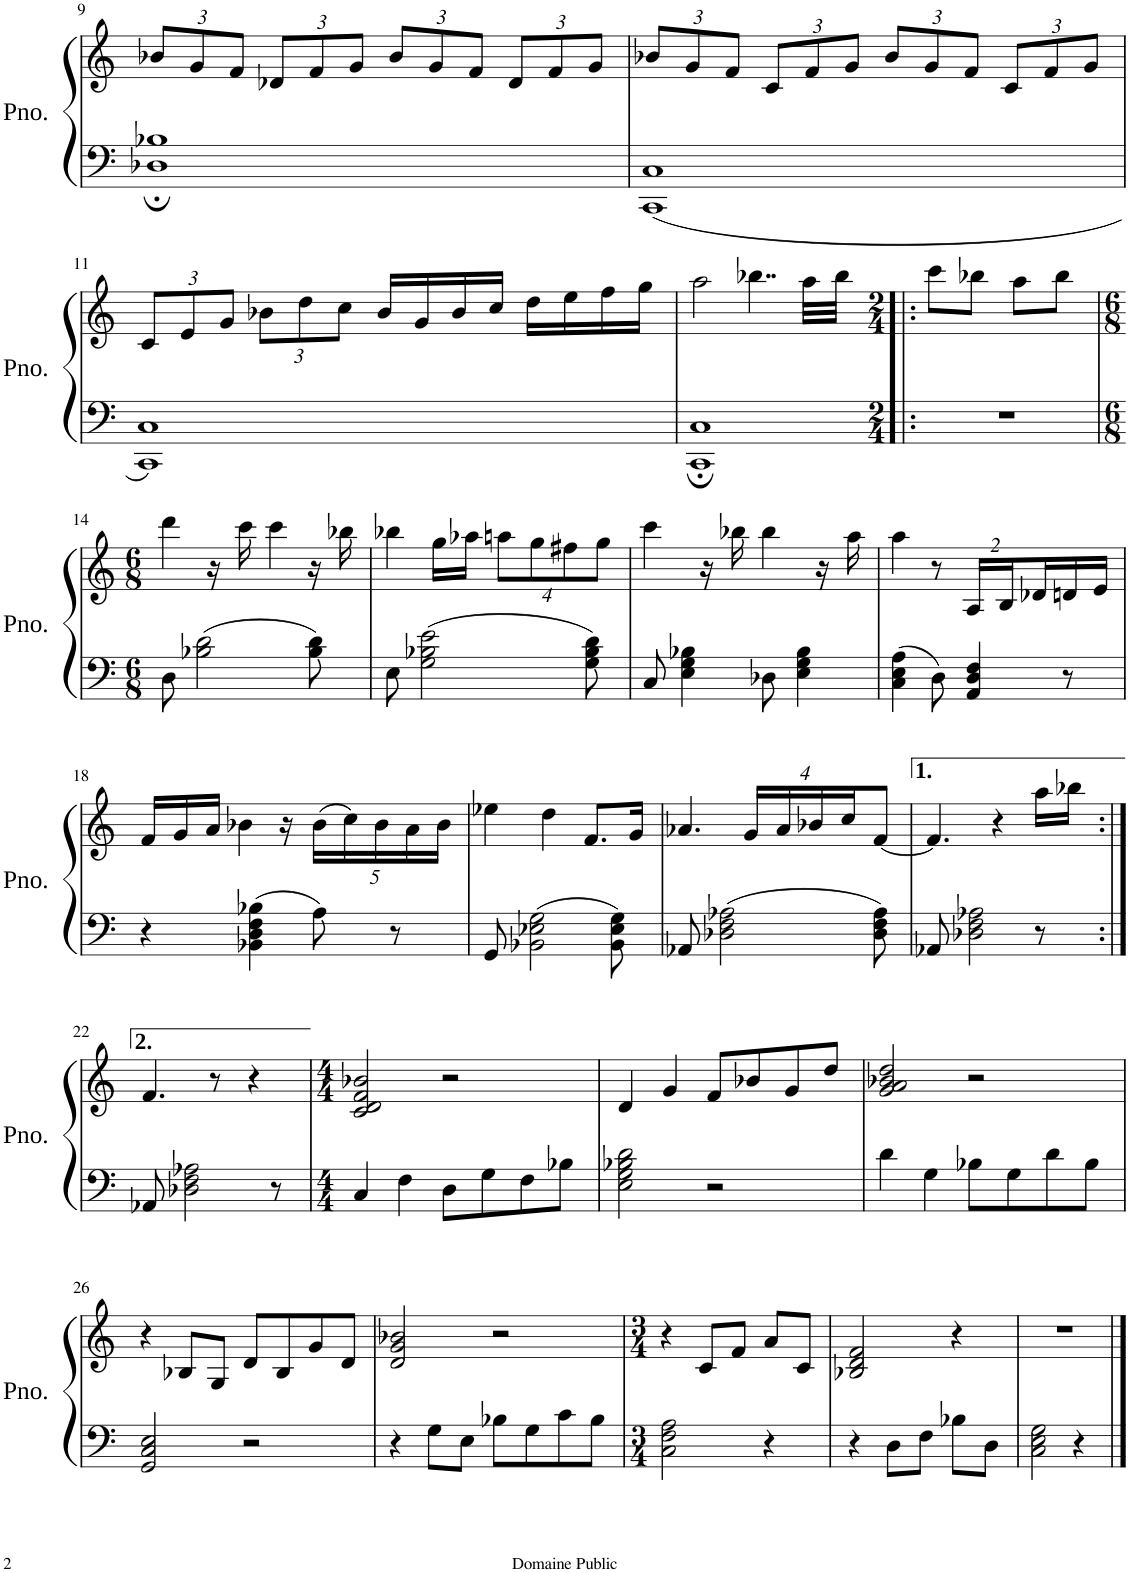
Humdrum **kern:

**kern	**kern
*part1	*part1
*staff2	*staff1
*I"Piano	*
*I'Pno.	*
!!LO:PB:g=z
*clefF4	*clefG2
*k[]	*k[]
*M4/4	*M4/4
*	*Xbrackettup
=9	=9
1D-X; 1B-X;	12b-X/L
.	12g/
.	12f/J
.	12d-X/L
.	12f/
.	12g/J
.	12b-/L
.	12g/
.	12f/J
.	12d-/L
.	12f/
.	12g/J
=10	=10
1CC 1C	12b-X/L
.	12g/
.	12f/J
.	12c/L
.	12f/
.	12g/J
.	12b-/L
.	12g/
.	12f/J
.	12c/L
.	12f/
.	12g/J
!!LO:LB:g=z
=11	=11
1CC 1C	12c/L
.	12e/
.	12g/J
.	12b-X\L
.	12dd\
.	12cc\J
.	16b-/LL
.	16g/
.	16b-/
.	16cc/JJ
.	16dd\LL
.	16ee\
.	16ff\
.	16gg\JJ
=12	=12
1CC; 1C;	2aa\
.	4..bb-X\
.	32aa\LLL
.	32bb-\JJJ
=13!|:	=13!|:
*M2/4	*M2/4
2r	8ccc\L
.	8bb-X\J
.	8aa\L
.	8bb-\J
!!LO:LB:g=z
=14	=14
*M6/8	*M6/8
8D\	4ddd\
2B-X\ 2d\	.
.	16r
.	16ccc\
.	4ccc\
8B-\ 8d\	16r
.	16bb-X\
=15	=15
8E\	4bb-X\
2G\ 2B-X\ 2e\	.
.	16gg\LL
.	16aa-X\JJ
.	32%3aan\L
.	32%3gg\
.	32%3ff#X\
8G\ 8B-\ 8d\	.
.	32%3gg\J
=16	=16
8C/	4ccc\
4E\ 4G\ 4B-X\	.
.	16r
.	16bb-X\
8D-X\	4bb-\
4E\ 4G\ 4B-\	.
.	16r
.	16aa\
=17	=17
4C\ 4E\ 4A\	4aa\
8D\	8r
4AA/ 4D/ 4F/	32%3A/LL
.	32%3B/
.	16d-X/
8r	16dn/
.	16e/JJ
!!LO:LB:g=z
=18	=18
4r	16f/LL
.	16g/
.	16a/JJ
.	4b-X\
4BB-X\ 4D\ 4F\ 4B-X\	.
.	16r
8A\	(20b-\LL
.	20cc\)
.	20b-\
8r	.
.	20a\
.	20b-\JJ
=19	=19
8GG/	4ee-X\
2BB-X\ 2E-X\ 2G\	.
.	4dd\
.	8.f/L
8BB-\ 8E-\ 8G\	.
.	16g/Jk
=20	=20
8AA-X/	4.a-X/
2D-X\ 2F\ 2A-X\	.
.	16g/LL
.	16a-/
.	16b-X/
.	16cc/J
8D-\ 8F\ 8A-\	[8f/J
=21	=21
8AA-X/	4.f/]
2D-X\ 2F\ 2A-X\	.
.	4r
8r	16aa\LL
.	16bb-X\JJ
!!LO:LB:g=z
=22:|!	=22:|!
8AA-X/	4.f/
2D-X\ 2F\ 2A-X\	.
.	8r
.	4r
8r	.
=23	=23
*M4/4	*M4/4
4C/	2c/ 2d/ 2f/ 2b-X/
4F\	.
8D\L	2r
8G\	.
8F\	.
8B-X\J	.
=24	=24
2E\ 2G\ 2B-X\ 2d\	4d/
.	4g/
2r	8f/L
.	8b-X/
.	8g/
.	8dd/J
=25	=25
4d\	2g/ 2a/ 2b-X/ 2dd/
4G\	.
8B-X\L	2r
8G\	.
8d\	.
8B-\J	.
!!LO:LB:g=z
=26	=26
2GG/ 2C/ 2E/	4r
.	8B-X/L
.	8G/J
2r	8d/L
.	8B-/
.	8g/
.	8d/J
=27	=27
4r	2d/ 2g/ 2b-X/
8G\L	.
8E\J	.
8B-X\L	2r
8G\	.
8c\	.
8B-\J	.
=28	=28
*M3/4	*M3/4
2C\ 2F\ 2A\	4r
.	8c/L
.	8f/J
4r	8a/L
.	8c/J
=29	=29
4r	2B-X/ 2d/ 2f/
8D\L	.
8F\J	.
8B-X\L	4r
8D\J	.
=30	=30
2C\ 2E\ 2G\	2.r
4r	.
==	==
*-	*-
